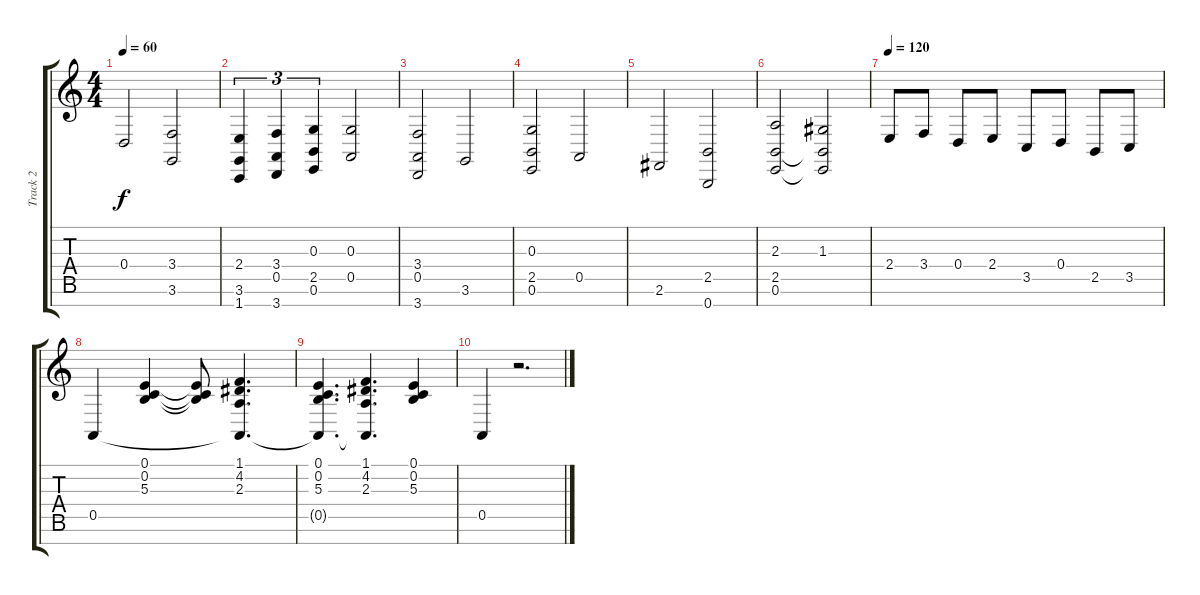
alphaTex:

\track ("Track 2" "Track 2") {instrument acousticgrandpiano}
\staff {score tabs}
\tuning (E4 B3 G3 D3 A2 E2 B1) {hide}
\ts (4 4)
\tempo 60
\clef g2
\ks c
0.4.2{dy f} (3.4 3.6).2 |
(2.4 3.6 1.7).4{tu (3 2)} (3.4 0.5 3.7).4{tu (3 2)} (0.3 2.5 0.6).4{tu (3 2)} (0.3 0.5).2 |
(3.4 0.5 3.7).2 3.6.2 |
(0.3 2.5 0.6).2 0.5.2 |
2.6.2 (2.5 0.7).2 |
(2.3 2.5 0.6).2 (1.3 2.5{t} 0.6{t}).2 |
\tempo 120
2.4.8 3.4.8 0.4.8 2.4.8 3.5.8 0.4.8 2.5.8 3.5.8 |
0.5.4 (0.1 0.2 5.3).4 (0.1{t} 0.2{t} 5.3{t}).8 (1.1 4.2 2.3 0.5{t}).4{d} |
(0.1 0.2 5.3 0.5{t}).4{d} (1.1 4.2 2.3 0.5{t}).4{d} (0.1 0.2 5.3).4 |
0.5.4 r.2{d}
